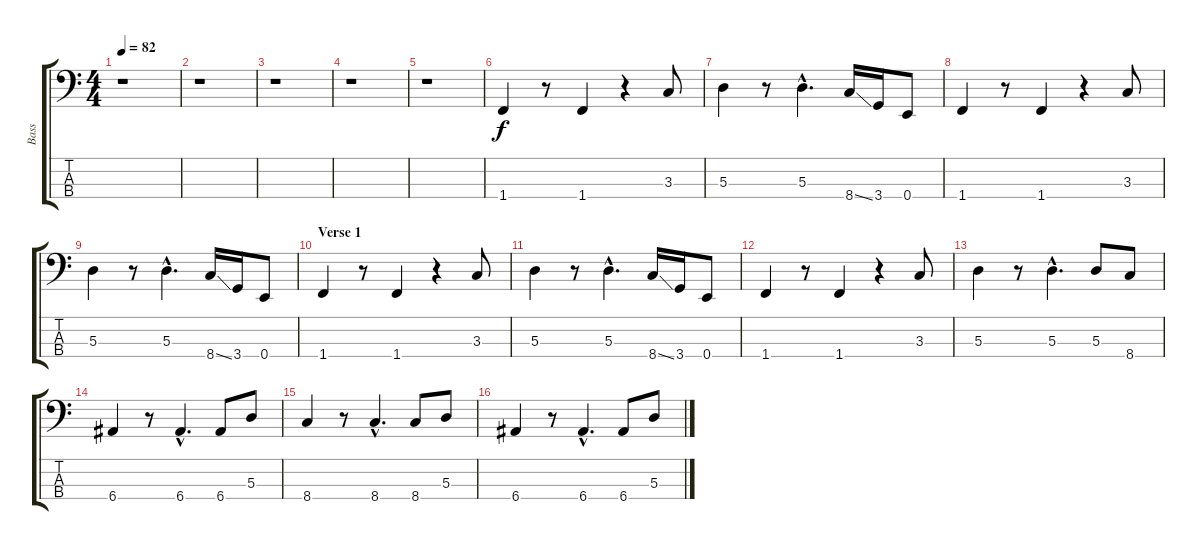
\track ("Bass" "Bass") {instrument electricbasspick}
\staff {score tabs}
\tuning (G2 D2 A1 E1) {hide}
\ts (4 4)
\tempo 82
\clef f4
\ks c
r.1{dy f instrument electricbasspick} |
r.1 |
r.1 |
r.1 |
r.1 |
1.4.4 r.8 1.4.4 r.4 3.3.8 |
5.3.4 r.8 5.3{hac}.4{d} 8.4{ss}.16 3.4.16 0.4.8 |
1.4.4 r.8 1.4.4 r.4 3.3.8 |
5.3.4 r.8 5.3{hac}.4{d} 8.4{ss}.16 3.4.16 0.4.8 |
\section ("" "Verse 1")
1.4.4 r.8 1.4.4 r.4 3.3.8 |
5.3.4 r.8 5.3{hac}.4{d} 8.4{ss}.16 3.4.16 0.4.8 |
1.4.4 r.8 1.4.4 r.4 3.3.8 |
5.3.4 r.8 5.3{hac}.4{d} 5.3.8 8.4.8 |
6.4.4 r.8 6.4{hac}.4{d} 6.4.8 5.3.8 |
8.4.4 r.8 8.4{hac}.4{d} 8.4.8 5.3.8 |
6.4.4 r.8 6.4{hac}.4{d} 6.4.8 5.3.8
